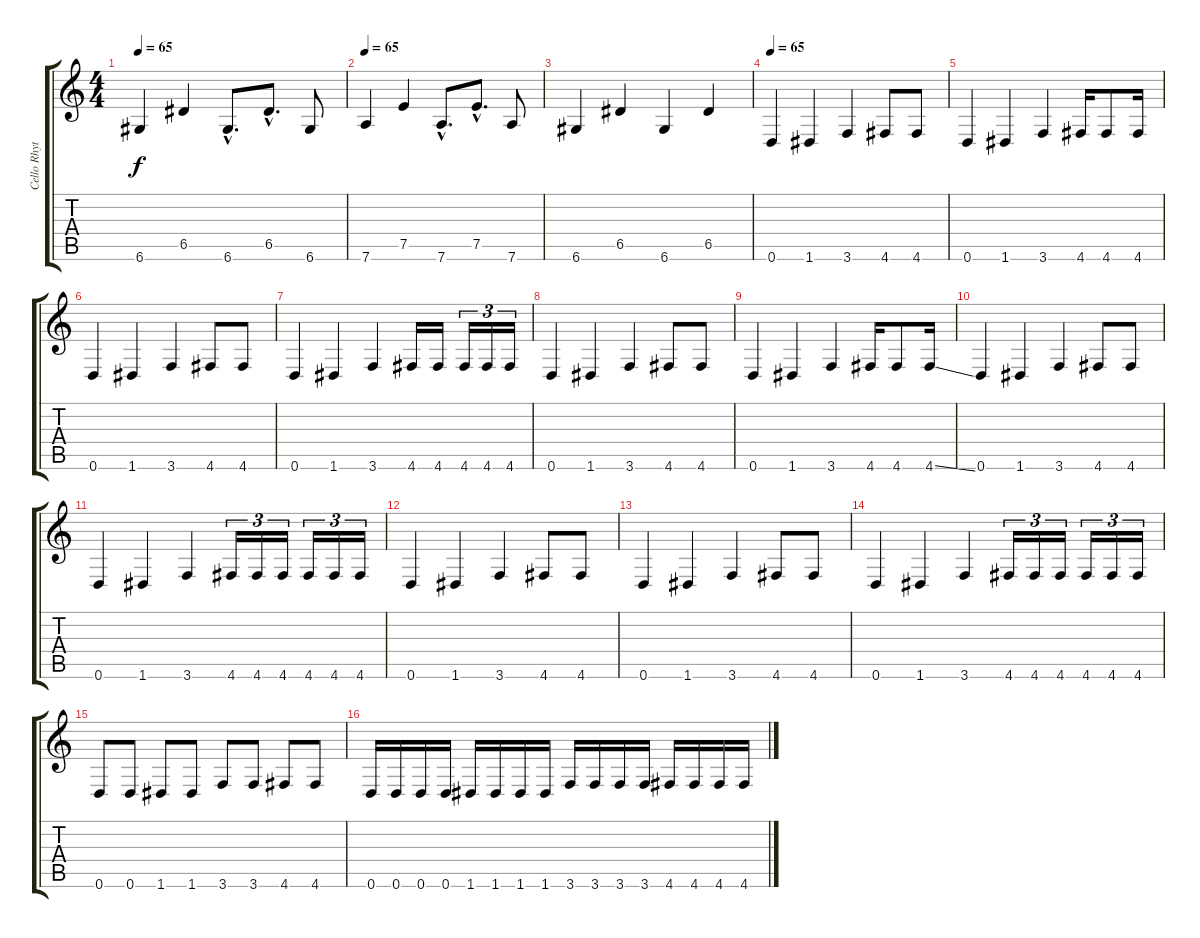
\track ("Cello Rhythm" "Cello Rhyt") {instrument distortionguitar}
\staff {score tabs}
\tuning (E4 B3 G3 D3 A2 D2) {hide}
\ts (4 4)
\tempo 65
\clef g2
\ks c
6.6.4{dy f} 6.5.4 6.6{hac}.8{d} 6.5{hac}.8{d} 6.6.8 |
\tempo 65
7.6.4 7.5.4 7.6{hac}.8{d} 7.5{hac}.8{d} 7.6.8 |
6.6.4 6.5.4 6.6.4 6.5.4 |
\tempo 65
0.6.4{instrument distortionguitar} 1.6.4 3.6.4 4.6.8 4.6.8 |
0.6.4 1.6.4 3.6.4 4.6.16 4.6.8 4.6.16 |
0.6.4 1.6.4 3.6.4 4.6.8 4.6.8 |
0.6.4 1.6.4 3.6.4 4.6.16 4.6.16 4.6.16{tu (3 2)} 4.6.16{tu (3 2)} 4.6.16{tu (3 2)} |
0.6.4 1.6.4 3.6.4 4.6.8 4.6.8 |
0.6.4 1.6.4 3.6.4 4.6.16 4.6.8 4.6{ss}.16 |
0.6.4 1.6.4 3.6.4 4.6.8 4.6.8 |
0.6.4 1.6.4 3.6.4 4.6.16{tu (3 2)} 4.6.16{tu (3 2)} 4.6.16{tu (3 2)} 4.6.16{tu (3 2)} 4.6.16{tu (3 2)} 4.6.16{tu (3 2)} |
0.6.4 1.6.4 3.6.4 4.6.8 4.6.8 |
0.6.4 1.6.4 3.6.4 4.6.8 4.6.8 |
0.6.4 1.6.4 3.6.4 4.6.16{tu (3 2)} 4.6.16{tu (3 2)} 4.6.16{tu (3 2)} 4.6.16{tu (3 2)} 4.6.16{tu (3 2)} 4.6.16{tu (3 2)} |
0.6.8 0.6.8 1.6.8 1.6.8 3.6.8 3.6.8 4.6.8 4.6.8 |
0.6.16 0.6.16 0.6.16 0.6.16 1.6.16 1.6.16 1.6.16 1.6.16 3.6.16 3.6.16 3.6.16 3.6.16 4.6.16 4.6.16 4.6.16 4.6.16
